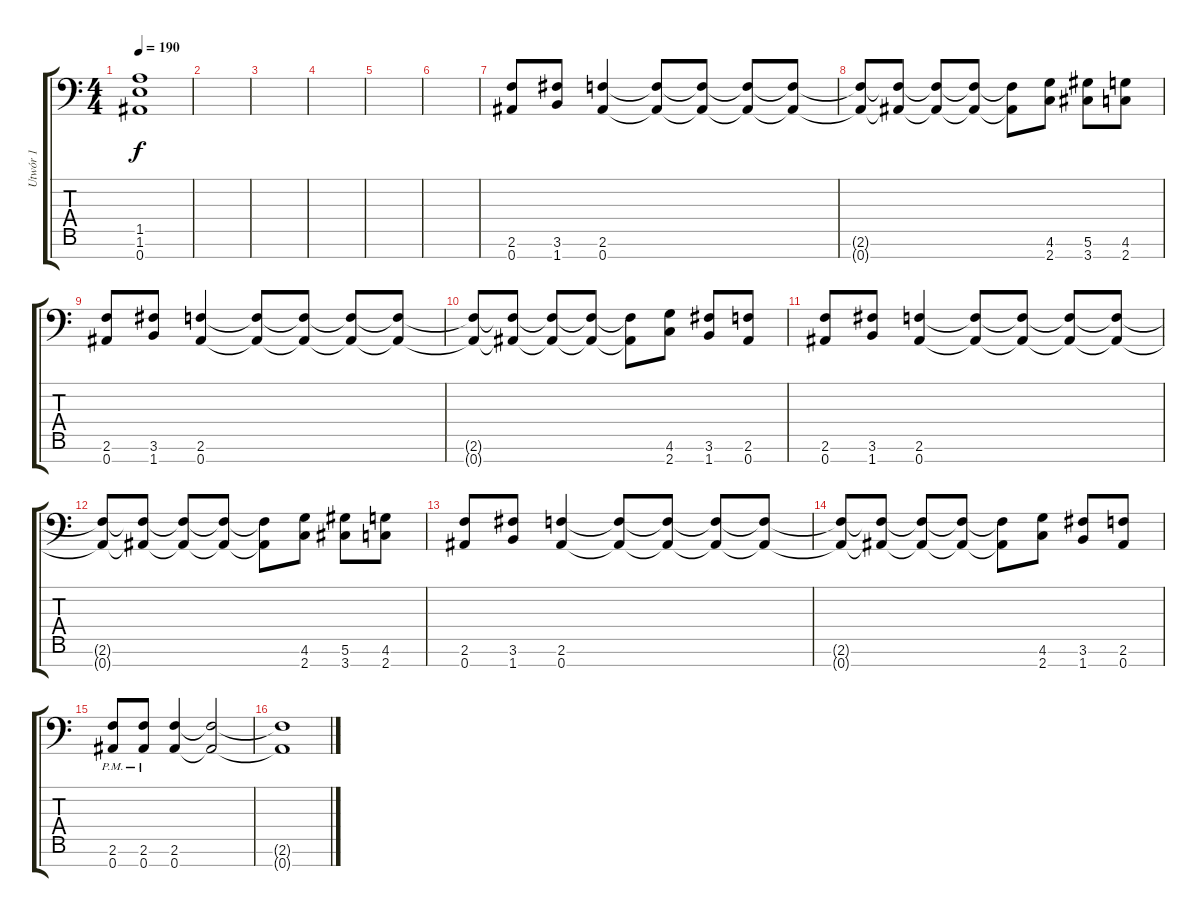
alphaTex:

\track ("Utwór 1" "Utwór 1") {instrument distortionguitar}
\staff {score tabs}
\tuning (Eb4 Bb3 Gb3 Db3 Ab2 Eb2 Bb1) {hide}
\ts (4 4)
\tempo 190
\clef f4
\ks c
(1.5{t} 1.6{t} 0.7{t}).1{dy f} |
|
|
|
|
|
(2.6 0.7).8 (3.6 1.7).8 (2.6 0.7).4 (2.6{t} 0.7{t}).8 (2.6{t} 0.7{t}).8 (2.6{t} 0.7{t}).8 (2.6{t} 0.7{t}).8 |
(2.6{t} 0.7{t}).8 (2.6{t} 0.7{t}).8 (2.6{t} 0.7{t}).8 (2.6{t} 0.7{t}).8 (2.6{t} 0.7{t}).8 (4.6 2.7).8 (5.6 3.7).8 (4.6 2.7).8 |
(2.6 0.7).8 (3.6 1.7).8 (2.6 0.7).4 (2.6{t} 0.7{t}).8 (2.6{t} 0.7{t}).8 (2.6{t} 0.7{t}).8 (2.6{t} 0.7{t}).8 |
(2.6{t} 0.7{t}).8 (2.6{t} 0.7{t}).8 (2.6{t} 0.7{t}).8 (2.6{t} 0.7{t}).8 (2.6{t} 0.7{t}).8 (4.6 2.7).8 (3.6 1.7).8 (2.6 0.7).8 |
(2.6 0.7).8 (3.6 1.7).8 (2.6 0.7).4 (2.6{t} 0.7{t}).8 (2.6{t} 0.7{t}).8 (2.6{t} 0.7{t}).8 (2.6{t} 0.7{t}).8 |
(2.6{t} 0.7{t}).8 (2.6{t} 0.7{t}).8 (2.6{t} 0.7{t}).8 (2.6{t} 0.7{t}).8 (2.6{t} 0.7{t}).8 (4.6 2.7).8 (5.6 3.7).8 (4.6 2.7).8 |
(2.6 0.7).8 (3.6 1.7).8 (2.6 0.7).4 (2.6{t} 0.7{t}).8 (2.6{t} 0.7{t}).8 (2.6{t} 0.7{t}).8 (2.6{t} 0.7{t}).8 |
(2.6{t} 0.7{t}).8 (2.6{t} 0.7{t}).8 (2.6{t} 0.7{t}).8 (2.6{t} 0.7{t}).8 (2.6{t} 0.7{t}).8 (4.6 2.7).8 (3.6 1.7).8 (2.6 0.7).8 |
(2.6{pm} 0.7{pm}).8 (2.6{pm} 0.7{pm}).8 (2.6 0.7).4 (2.6{t} 0.7{t}).2 |
(2.6{t} 0.7{t}).1
